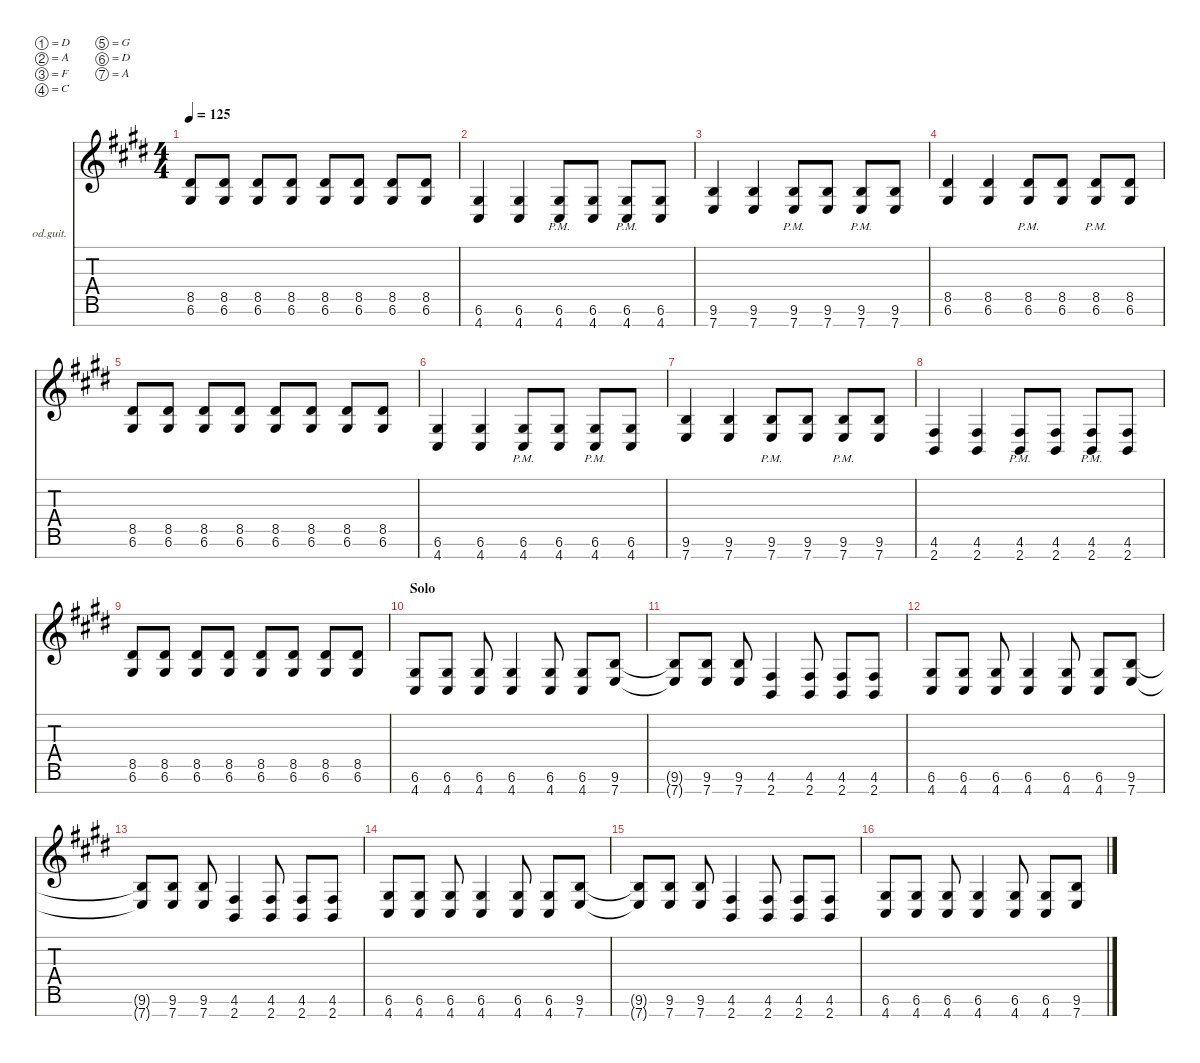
\defaultSystemsLayout 4
\hideDynamics
\bracketExtendMode nobrackets
\firstSystemTrackNameOrientation horizontal
\otherSystemsTrackNameOrientation horizontal
\track ("7str" "od.guit.") {defaultSystemsLayout 4 solo instrument overdrivenguitar}
\staff {score tabs}
\tuning (D4 A3 F3 C3 G2 D2 A1)
\ts (4 4)
\scale
1.20972
\tempo 125
\accidentals auto
\clef g2
\ottava regular
\simile none
\scale
1.20972
\ks c#minor
(8.5{acc #} 6.6{acc #}).8{dy mf beam Up} (8.5{acc #} 6.6{acc #}).8{beam Up} (8.5{acc #} 6.6{acc #}).8{beam Up} (8.5{acc #} 6.6{acc #}).8{beam Up} (8.5{acc #} 6.6{acc #}).8{beam Up} (8.5{acc #} 6.6{acc #}).8{beam Up} (8.5{acc #} 6.6{acc #}).8{beam Up} (8.5{acc #} 6.6{acc #}).8{beam Up} |
\scale
0.930095
\scale
0.930095 (6.6{acc #} 4.7{acc #}).4{beam Up} (6.6{acc #} 4.7{acc #}).4{beam Up} (6.6{pm acc #} 4.7{pm acc #}).8{beam Up} (6.6{acc #} 4.7{acc #}).8{beam Up} (6.6{pm acc #} 4.7{pm acc #}).8{beam Up} (6.6{acc #} 4.7{acc #}).8{beam Up} |
\scale
0.930095
\scale
0.930095 (9.6{acc forcenatural} 7.7{acc forcenatural}).4{beam Up} (9.6{acc forcenatural} 7.7{acc forcenatural}).4{beam Up} (9.6{pm acc forcenatural} 7.7{acc forcenatural}).8{beam Up} (9.6{acc forcenatural} 7.7{acc forcenatural}).8{beam Up} (9.6{pm acc forcenatural} 7.7{acc forcenatural}).8{beam Up} (9.6{acc forcenatural} 7.7{acc forcenatural}).8{beam Up} |
\scale
0.930095
\scale
0.930095 (8.5{acc #} 6.6{acc #}).4{beam Up} (8.5{acc #} 6.6{acc #}).4{beam Up} (8.5{pm acc #} 6.6{acc #}).8{beam Up} (8.5{acc #} 6.6{acc #}).8{beam Up} (8.5{pm acc #} 6.6{acc #}).8{beam Up} (8.5{acc #} 6.6{acc #}).8{beam Up} |
\scale
1.20972
\scale
1.20972 (8.5{acc #} 6.6{acc #}).8{beam Up} (8.5{acc #} 6.6{acc #}).8{beam Up} (8.5{acc #} 6.6{acc #}).8{beam Up} (8.5{acc #} 6.6{acc #}).8{beam Up} (8.5{acc #} 6.6{acc #}).8{beam Up} (8.5{acc #} 6.6{acc #}).8{beam Up} (8.5{acc #} 6.6{acc #}).8{beam Up} (8.5{acc #} 6.6{acc #}).8{beam Up} |
\scale
0.930095
\scale
0.930095 (6.6{acc #} 4.7{acc #}).4{beam Up} (6.6{acc #} 4.7{acc #}).4{beam Up} (6.6{pm acc #} 4.7{pm acc #}).8{beam Up} (6.6{acc #} 4.7{acc #}).8{beam Up} (6.6{pm acc #} 4.7{pm acc #}).8{beam Up} (6.6{acc #} 4.7{acc #}).8{beam Up} |
\scale
0.930095
\scale
0.930095 (9.6{acc forcenatural} 7.7{acc forcenatural}).4{beam Up} (9.6{acc forcenatural} 7.7{acc forcenatural}).4{beam Up} (9.6{pm acc forcenatural} 7.7{acc forcenatural}).8{beam Up} (9.6{acc forcenatural} 7.7{acc forcenatural}).8{beam Up} (9.6{pm acc forcenatural} 7.7{acc forcenatural}).8{beam Up} (9.6{acc forcenatural} 7.7{acc forcenatural}).8{beam Up} |
\scale
0.930095
\scale
0.930095 (4.6{acc #} 2.7{acc forcenatural}).4{beam Up} (4.6{acc #} 2.7{acc forcenatural}).4{beam Up} (4.6{pm acc #} 2.7{acc forcenatural}).8{beam Up} (4.6{acc #} 2.7{acc forcenatural}).8{beam Up} (4.6{pm acc #} 2.7{acc forcenatural}).8{beam Up} (4.6{acc #} 2.7{acc forcenatural}).8{beam Up} |
\scale
1.22298
\scale
1.22298 (8.5{acc #} 6.6{acc #}).8{beam Up} (8.5{acc #} 6.6{acc #}).8{beam Up} (8.5{acc #} 6.6{acc #}).8{beam Up} (8.5{acc #} 6.6{acc #}).8{beam Up} (8.5{acc #} 6.6{acc #}).8{beam Up} (8.5{acc #} 6.6{acc #}).8{beam Up} (8.5{acc #} 6.6{acc #}).8{beam Up} (8.5{acc #} 6.6{acc #}).8{beam Up} |
\section ("" "Solo")
\scale
0.925674
\scale
0.925674 (6.6{acc #} 4.7{acc #}).8{beam Up} (6.6{acc #} 4.7{acc #}).8{beam Up} (6.6{acc #} 4.7{acc #}).8{beam Up} (6.6{acc #} 4.7{acc #}).4{beam Up} (6.6{acc #} 4.7{acc #}).8{beam Up} (6.6{acc #} 4.7{acc #}).8{beam Up} (9.6{acc forcenatural} 7.7{acc forcenatural}).8{beam Up} |
\scale
0.925674
\scale
0.925674 (9.6{t acc forcenatural} 7.7{t acc forcenatural}).8{beam Up} (9.6{acc forcenatural} 7.7{acc forcenatural}).8{beam Up} (9.6{acc forcenatural} 7.7{acc forcenatural}).8{beam Up} (4.6{acc #} 2.7{acc forcenatural}).4{beam Up} (4.6{acc #} 2.7{acc forcenatural}).8{beam Up} (4.6{acc #} 2.7{acc forcenatural}).8{beam Up} (4.6{acc #} 2.7{acc forcenatural}).8{beam Up} |
\scale
0.925674
\scale
0.925674 (6.6{acc #} 4.7{acc #}).8{beam Up} (6.6{acc #} 4.7{acc #}).8{beam Up} (6.6{acc #} 4.7{acc #}).8{beam Up} (6.6{acc #} 4.7{acc #}).4{beam Up} (6.6{acc #} 4.7{acc #}).8{beam Up} (6.6{acc #} 4.7{acc #}).8{beam Up} (9.6{acc forcenatural} 7.7{acc forcenatural}).8{beam Up} |
\scale
1.20972
\scale
1.20972 (9.6{t acc forcenatural} 7.7{t acc forcenatural}).8{beam Up} (9.6{acc forcenatural} 7.7{acc forcenatural}).8{beam Up} (9.6{acc forcenatural} 7.7{acc forcenatural}).8{beam Up} (4.6{acc #} 2.7{acc forcenatural}).4{beam Up} (4.6{acc #} 2.7{acc forcenatural}).8{beam Up} (4.6{acc #} 2.7{acc forcenatural}).8{beam Up} (4.6{acc #} 2.7{acc forcenatural}).8{beam Up} |
\scale
0.930095
\scale
0.930095 (6.6{acc #} 4.7{acc #}).8{beam Up} (6.6{acc #} 4.7{acc #}).8{beam Up} (6.6{acc #} 4.7{acc #}).8{beam Up} (6.6{acc #} 4.7{acc #}).4{beam Up} (6.6{acc #} 4.7{acc #}).8{beam Up} (6.6{acc #} 4.7{acc #}).8{beam Up} (9.6{acc forcenatural} 7.7{acc forcenatural}).8{beam Up} |
\scale
0.930095
\scale
0.930095 (9.6{t acc forcenatural} 7.7{t acc forcenatural}).8{beam Up} (9.6{acc forcenatural} 7.7{acc forcenatural}).8{beam Up} (9.6{acc forcenatural} 7.7{acc forcenatural}).8{beam Up} (4.6{acc #} 2.7{acc forcenatural}).4{beam Up} (4.6{acc #} 2.7{acc forcenatural}).8{beam Up} (4.6{acc #} 2.7{acc forcenatural}).8{beam Up} (4.6{acc #} 2.7{acc forcenatural}).8{beam Up} |
\scale
0.930095
\scale
0.930095 (6.6{acc #} 4.7{acc #}).8{beam Up} (6.6{acc #} 4.7{acc #}).8{beam Up} (6.6{acc #} 4.7{acc #}).8{beam Up} (6.6{acc #} 4.7{acc #}).4{beam Up} (6.6{acc #} 4.7{acc #}).8{beam Up} (6.6{acc #} 4.7{acc #}).8{beam Up} (9.6{acc forcenatural} 7.7{acc forcenatural}).8{beam Up}
